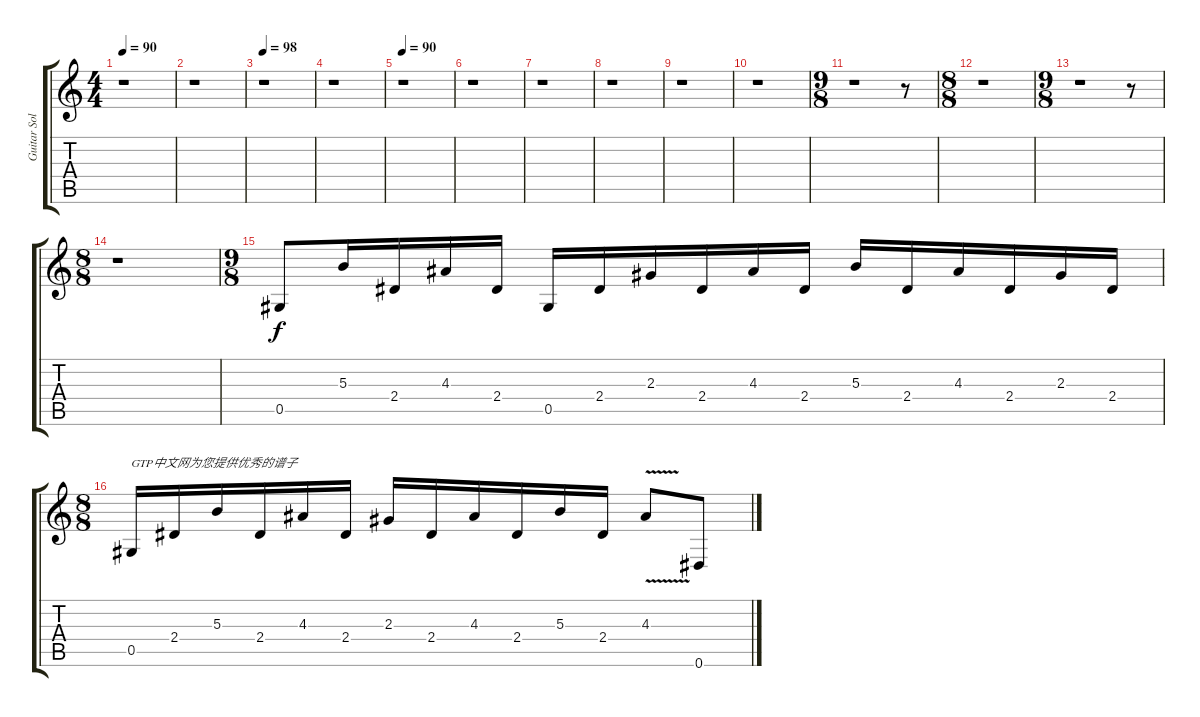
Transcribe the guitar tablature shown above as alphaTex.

\track ("Guitar Solo/Rhythm" "Guitar Sol") {instrument distortionguitar}
\staff {score tabs}
\tuning (Eb4 Bb3 Gb3 Db3 Ab2 Eb2) {hide}
\ts (4 4)
\tempo 90
\clef g2
\ks c
r.1{dy f instrument distortionguitar} |
r.1 |
\tempo 98
r.1 |
r.1 |
\tempo 90
r.1 |
r.1 |
r.1 |
r.1 |
r.1 |
r.1 |
\ts (9 8)
r.1 r.8 |
\ts (8 8)
r.1 |
\ts (9 8)
r.1 r.8 |
\ts (8 8)
r.1 |
\ts (9 8)
0.5.8 5.3.16 2.4.16 4.3.16 2.4.16 0.5.16 2.4.16 2.3.16 2.4.16 4.3.16 2.4.16 5.3.16 2.4.16 4.3.16 2.4.16 2.3.16 2.4.16 |
\ts (8 8)
0.5.16{txt "GTP中文网为您提供优秀的谱子"} 2.4.16 5.3.16 2.4.16 4.3.16 2.4.16 2.3.16 2.4.16 4.3.16 2.4.16 5.3.16 2.4.16 4.3{v}.8 0.6.8
